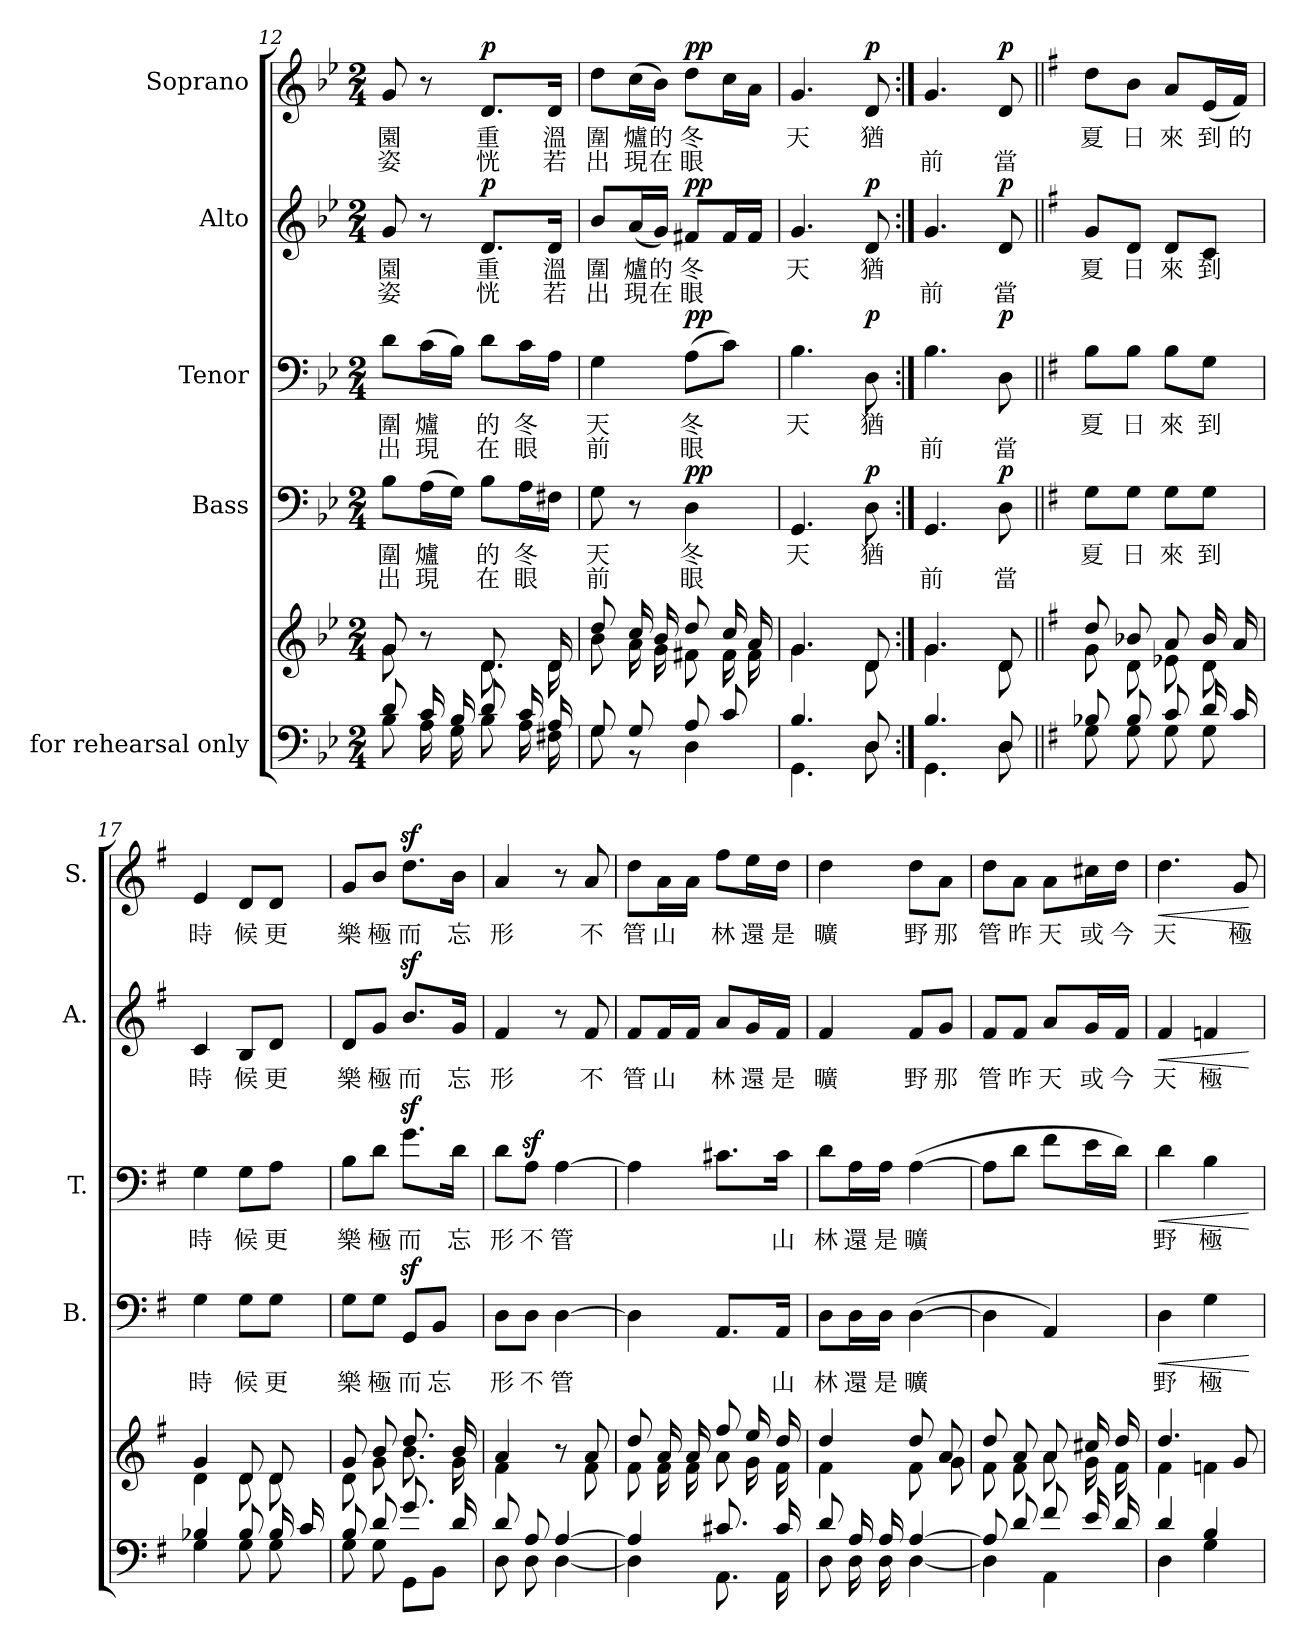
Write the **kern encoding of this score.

**kern	**kern	**kern	**text	**text	**dynam	**kern	**text	**text	**dynam	**kern	**text	**text	**dynam	**kern	**text	**text	**dynam
*part5	*part5	*part4	*part4	*part4	*part4	*part3	*part3	*part3	*part3	*part2	*part2	*part2	*part2	*part1	*part1	*part1	*part1
*staff6	*staff5	*staff4	*staff4	*staff4	*staff4	*staff3	*staff3	*staff3	*staff3	*staff2	*staff2	*staff2	*staff2	*staff1	*staff1	*staff1	*staff1
*I"for  rehearsal  only	*	*I"Bass	*	*	*	*I"Tenor	*	*	*	*I"Alto	*	*	*	*I"Soprano	*	*	*
*	*	*I'B.	*	*	*	*I'T.	*	*	*	*I'A.	*	*	*	*I'S.	*	*	*
*clefF4	*clefG2	*clefF4	*	*	*	*clefF4	*	*	*	*clefG2	*	*	*	*clefG2	*	*	*
*k[b-e-]	*k[b-e-]	*k[b-e-]	*	*	*	*k[b-e-]	*	*	*	*k[b-e-]	*	*	*	*k[b-e-]	*	*	*
*g:	*g:	*g:	*	*	*	*g:	*	*	*	*g:	*	*	*	*g:	*	*	*
*M2/4	*M2/4	*M2/4	*	*	*	*M2/4	*	*	*	*M2/4	*	*	*	*M2/4	*	*	*
=12	=12	=12	=12	=12	=12	=12	=12	=12	=12	=12	=12	=12	=12	=12	=12	=12	=12
*^	*^	*	*	*	*	*	*	*	*	*	*	*	*	*	*	*	*
8d!/	8B-!\	8g!/	8g!\	8B-\L	圍	出	.	8d\L	圍	出	.	8g/	園	姿	.	8g/	園	姿	.
16c!/	16A!\	8r	8ryy	(16A\L	爐	現	.	(16c\L	爐	現	.	8r	.	.	.	8r	.	.	.
16B-!/	16G!\	.	.	16G\JJ)	.	.	.	16B-\JJ)	.	.	.	.	.	.	.	.	.	.	.
!	!	!	!	!	!	!	!	!	!	!	!	!	!	!	!LO:DY:a	!	!	!	!LO:DY:a
8d!/	8B-!\	8.d!/	8.d!\	8B-\L	的	在	.	8d\L	的	在	.	8.d/L	重	恍	p	8.d/L	重	恍	p
16c!/	16A!\	.	.	16A\L	冬	眼	.	16c\L	冬	眼	.	.	.	.	.	.	.	.	.
16A!/	16F#X!\	16d!/	16d!\	16F#X\JJ	.	.	.	16A\JJ	.	.	.	16d/Jk	溫	若	.	16d/Jk	溫	若	.
=13	=13	=13	=13	=13	=13	=13	=13	=13	=13	=13	=13	=13	=13	=13	=13	=13	=13	=13	=13
8G!/	8G!\	8dd!/	8b-!\	8G\	天	前	.	4G\	天	前	.	8b-/L	圍	出	.	8dd\L	圍	出	.
8G!/	8r	16cc!/	16a!\	8r	.	.	.	.	.	.	.	(16a/L	爐	現	.	(16cc\L	爐	現	.
.	.	16b-!/	16g!\	.	.	.	.	.	.	.	.	16g/JJ)	的	在	.	16b-\JJ)	的	在	.
!	!	!	!	!	!	!	!LO:DY:a	!	!	!	!LO:DY:a	!	!	!	!LO:DY:a	!	!	!	!LO:DY:a
8A!/	4D!\	8dd!/	8f#X!\	4D\	冬	眼	pp	(8A\L	冬	眼	pp	8f#X/L	冬	眼	pp	8dd\L	冬	眼	pp
8c!/	.	16cc!/	16f#!\	.	.	.	.	8c\J)	.	.	.	16f#/L	.	.	.	16cc\L	.	.	.
.	.	16a!/	16f#!\	.	.	.	.	.	.	.	.	16f#/JJ	.	.	.	16a\JJ	.	.	.
=14	=14	=14	=14	=14	=14	=14	=14	=14	=14	=14	=14	=14	=14	=14	=14	=14	=14	=14	=14
4.B-!/	4.GGZ!\	4.g!/	4.gZ!\	4.GG/	天	.	.	4.B-\	天	.	.	4.g/	天	.	.	4.g/	天	.	.
!	!	!	!	!	!	!	!LO:DY:a	!	!	!	!LO:DY:a	!	!	!	!LO:DY:a	!	!	!	!LO:DY:a
8D!/	8D!\	8d!/	8d!\	8D\	猶	.	p	8D\	猶	.	p	8d/	猶	.	p	8d/	猶	.	p
=15:|!	=15:|!	=15:|!	=15:|!	=15:|!	=15:|!	=15:|!	=15:|!	=15:|!	=15:|!	=15:|!	=15:|!	=15:|!	=15:|!	=15:|!	=15:|!	=15:|!	=15:|!	=15:|!	=15:|!
4.B-!/	4.GG!\	4.g!/	4.g!\	4.GG/	.	前	.	4.B-\	.	前	.	4.g/	.	前	.	4.g/	.	前	.
!	!	!	!	!	!	!	!LO:DY:a	!	!	!	!LO:DY:a	!	!	!	!LO:DY:a	!	!	!	!LO:DY:a
8D!/	8D!\	8d!/	8d!\	8D\	.	當	p	8D\	.	當	p	8d/	.	當	p	8d/	.	當	p
!!LO:PB:g=z
=16||	=16||	=16||	=16||	=16||	=16||	=16||	=16||	=16||	=16||	=16||	=16||	=16||	=16||	=16||	=16||	=16||	=16||	=16||	=16||
*k[f#]	*	*k[f#]	*	*k[f#]	*	*	*	*k[f#]	*	*	*	*k[f#]	*	*	*	*k[f#]	*	*	*
8B-X!/	8G!\	8dd!/	8g!\	8G\L	夏	.	.	8B\L	夏	.	.	8g/L	夏	.	.	8dd\L	夏	.	.
8B-!/	8G!\	8b-X!/	8d!\	8G\J	日	.	.	8B\J	日	.	.	8d/J	日	.	.	8b\J	日	.	.
8c!/	8G!\	8a!/	8e-X!\	8G\L	來	.	.	8B\L	來	.	.	8d/L	來	.	.	8a/L	來	.	.
16d!/	8G!\	16b-!/	8d!\	8G\J	到	.	.	8G\J	到	.	.	8c/J	到	.	.	(16e/L	到	.	.
16c!/	.	16a!/	.	.	.	.	.	.	.	.	.	.	.	.	.	16f#/JJ)	的	.	.
=17	=17	=17	=17	=17	=17	=17	=17	=17	=17	=17	=17	=17	=17	=17	=17	=17	=17	=17	=17
4B-X!/	4G!\	4g!/	4d!\	4G\	時	.	.	4G\	時	.	.	4c/	時	.	.	4e/	時	.	.
8B-!/	8G!\	8d!/	8d!\	8G\L	候	.	.	8G\L	候	.	.	8B/L	候	.	.	8d/L	候	.	.
16B-!/	8G!\	8d!/	8d!\	8G\J	更	.	.	8A\J	更	.	.	8d/J	更	.	.	8d/J	更	.	.
16c!/	.	.	.	.	.	.	.	.	.	.	.	.	.	.	.	.	.	.	.
=18	=18	=18	=18	=18	=18	=18	=18	=18	=18	=18	=18	=18	=18	=18	=18	=18	=18	=18	=18
8B!/	8G!\	8g!/	8d!\	8G\L	樂	.	.	8B\L	樂	.	.	8d/L	樂	.	.	8g/L	樂	.	.
8d!/	8G!\	8b!/	8g!\	8G\J	極	.	.	8d\J	極	.	.	8g/J	極	.	.	8b/J	極	.	.
8.g!/	8GG!\L	8.dd!/	8.b!\	8GGz>/L	而	.	.	8.gz>\L	而	.	.	8.bz>/L	而	.	.	8.ddz>\L	而	.	.
.	8BB!\J	.	.	8BB/J	忘	.	.	.	.	.	.	.	.	.	.	.	.	.	.
16d!/	.	16b!/	16g!\	.	.	.	.	16d\Jk	忘	.	.	16g/Jk	忘	.	.	16b\Jk	忘	.	.
=19	=19	=19	=19	=19	=19	=19	=19	=19	=19	=19	=19	=19	=19	=19	=19	=19	=19	=19	=19
8d!/	8D!\	4a!/	4f#!\	8D\L	形	.	.	8d\L	形	.	.	4f#/	形	.	.	4a/	形	.	.
8A!/	8D!\	.	.	8D\J	不	.	.	8Az>\J	不	.	.	.	.	.	.	.	.	.	.
[4A!/	[4D!\	8r	8ryy	[4D\	管	.	.	[4A\	管	.	.	8r	.	.	.	8r	.	.	.
.	.	8a!/	8f#!\	.	.	.	.	.	.	.	.	8f#/	不	.	.	8a/	不	.	.
=20	=20	=20	=20	=20	=20	=20	=20	=20	=20	=20	=20	=20	=20	=20	=20	=20	=20	=20	=20
4A!/]	4D!\]	8dd!/	8f#!\	4D\]	.	.	.	4A\]	.	.	.	8f#/L	管	.	.	8dd\L	管	.	.
.	.	16a!/	16f#!\	.	.	.	.	.	.	.	.	16f#/L	山	.	.	16a\L	山	.	.
.	.	16a!/	16f#!\	.	.	.	.	.	.	.	.	16f#/JJ	.	.	.	16a\JJ	.	.	.
8.c#X!/	8.AA!\	8ff#!/	8a!\	8.AA/L	.	.	.	8.c#X\L	.	.	.	8a/L	林	.	.	8ff#\L	林	.	.
.	.	16ee!/	16g!\	.	.	.	.	.	.	.	.	16g/L	還	.	.	16ee\L	還	.	.
16c#!/	16AA!\	16dd!/	16f#!\	16AA/Jk	山	.	.	16c#\Jk	山	.	.	16f#/JJ	是	.	.	16dd\JJ	是	.	.
!!LO:LB:g=z
=21	=21	=21	=21	=21	=21	=21	=21	=21	=21	=21	=21	=21	=21	=21	=21	=21	=21	=21	=21
8d!/	8D!\	4dd!/	4f#!\	8D\L	林	.	.	8d\L	林	.	.	4f#/	曠	.	.	4dd\	曠	.	.
16A!/	16D!\	.	.	16D\L	還	.	.	16A\L	還	.	.	.	.	.	.	.	.	.	.
16A!/	16D!\	.	.	16D\JJ	是	.	.	16A\JJ	是	.	.	.	.	.	.	.	.	.	.
[4A!/	[4D!\	8dd!/	8f#!\	([4D\	曠	.	.	([4A\	曠	.	.	8f#/L	野	.	.	8dd\L	野	.	.
.	.	8a!/	8g!\	.	.	.	.	.	.	.	.	8g/J	那	.	.	8a\J	那	.	.
=22	=22	=22	=22	=22	=22	=22	=22	=22	=22	=22	=22	=22	=22	=22	=22	=22	=22	=22	=22
8A!/]	4D!\]	8dd!/	8f#!\	4D\]	.	.	.	8A\L]	.	.	.	8f#/L	管	.	.	8dd\L	管	.	.
8d!/	.	8a!/	8f#!\	.	.	.	.	8d\J	.	.	.	8f#/J	昨	.	.	8a\J	昨	.	.
8f#!/	4AA!\	8a!/	8a!\	4AA/)	.	.	.	8f#\L	.	.	.	8a/L	天	.	.	8a\L	天	.	.
16e!/	.	16cc#X!/	16g!\	.	.	.	.	16e\L	.	.	.	16g/L	或	.	.	16cc#X\L	或	.	.
16d!/	.	16dd!/	16f#!\	.	.	.	.	16d\JJ)	.	.	.	16f#/JJ	今	.	.	16dd\JJ	今	.	.
=23	=23	=23	=23	=23	=23	=23	=23	=23	=23	=23	=23	=23	=23	=23	=23	=23	=23	=23	=23
!	!	!	!	!	!	!	!LO:HP:b	!	!	!	!LO:HP:b	!	!	!	!LO:HP:b	!	!	!	!LO:HP:b
4d!/	4D!\	4.dd!/	4f#!\	4D\	野	.	<	4d\	野	.	<	4f#/	天	.	<	4.dd\	天	.	<
4B!/	4G!\	.	4fn!\	4G\	極	.	.	4B\	極	.	.	4fn/	極	.	.	.	.	.	.
.	.	8g!/	.	.	.	.	.	.	.	.	.	.	.	.	.	8g/	極	.	.
*v	*v	*	*	*	*	*	*	*	*	*	*	*	*	*	*	*	*	*	*
*	*v	*v	*	*	*	*	*	*	*	*	*	*	*	*	*	*	*	*
.	.	.	.	.	[	.	.	.	[	.	.	.	[	.	.	.	[
=	=	=	=	=	=	=	=	=	=	=	=	=	=	=	=	=	=
*-	*-	*-	*-	*-	*-	*-	*-	*-	*-	*-	*-	*-	*-	*-	*-	*-	*-
